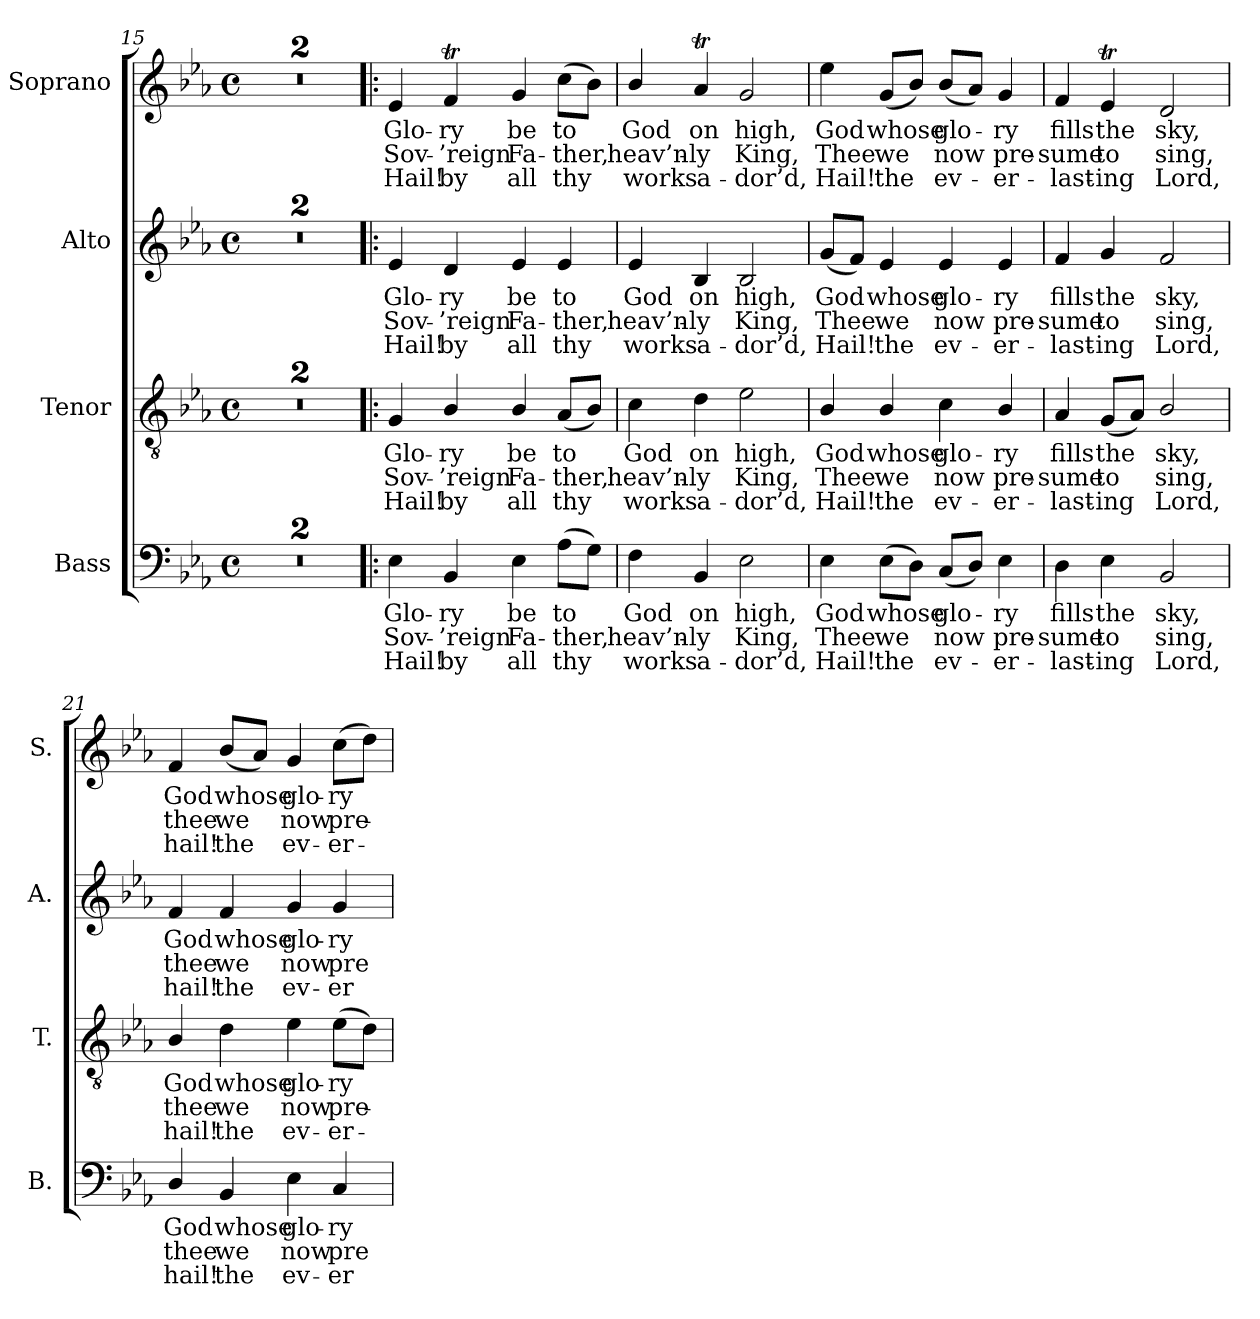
**kern	**text	**text	**text	**kern	**text	**text	**text	**kern	**text	**text	**text	**kern	**text	**text	**text
*part4	*part4	*part4	*part4	*part3	*part3	*part3	*part3	*part2	*part2	*part2	*part2	*part1	*part1	*part1	*part1
*staff4	*staff4	*staff4	*staff4	*staff3	*staff3	*staff3	*staff3	*staff2	*staff2	*staff2	*staff2	*staff1	*staff1	*staff1	*staff1
*I"Bass	*	*	*	*I"Tenor	*	*	*	*I"Alto	*	*	*	*I"Soprano	*	*	*
*I'B.	*	*	*	*I'T.	*	*	*	*I'A.	*	*	*	*I'S.	*	*	*
*clefF4	*	*	*	*clefGv2	*	*	*	*clefG2	*	*	*	*clefG2	*	*	*
*	*	*	*	*ITrd7c12	*	*	*	*	*	*	*	*	*	*	*
*k[b-e-a-]	*	*	*	*k[b-e-a-]	*	*	*	*k[b-e-a-]	*	*	*	*k[b-e-a-]	*	*	*
*E-:	*	*	*	*E-:	*	*	*	*E-:	*	*	*	*E-:	*	*	*
*M4/4	*	*	*	*M4/4	*	*	*	*M4/4	*	*	*	*M4/4	*	*	*
*met(c)	*	*	*	*met(c)	*	*	*	*met(c)	*	*	*	*met(c)	*	*	*
=15	=15	=15	=15	=15	=15	=15	=15	=15	=15	=15	=15	=15	=15	=15	=15
1r	.	.	.	1r	.	.	.	1r	.	.	.	1r	.	.	.
=16	=16	=16	=16	=16	=16	=16	=16	=16	=16	=16	=16	=16	=16	=16	=16
1r	.	.	.	1r	.	.	.	1r	.	.	.	1r	.	.	.
=17!|:	=17!|:	=17!|:	=17!|:	=17!|:	=17!|:	=17!|:	=17!|:	=17!|:	=17!|:	=17!|:	=17!|:	=17!|:	=17!|:	=17!|:	=17!|:
!	!LO:LY:b:color=#000000	!LO:LY:b:color=#000000	!LO:LY:b:color=#000000	!	!	!	!	!	!	!	!	!	!	!	!
!	!	!	!	!	!LO:LY:b:color=#000000	!LO:LY:b:color=#000000	!LO:LY:b:color=#000000	!	!	!	!	!	!	!	!
!	!	!	!	!	!	!	!	!	!LO:LY:b:color=#000000	!LO:LY:b:color=#000000	!LO:LY:b:color=#000000	!	!	!	!
!	!	!	!	!	!	!	!	!	!	!	!	!	!LO:LY:b:color=#000000	!LO:LY:b:color=#000000	!LO:LY:b:color=#000000
4E-i\	Glo-	Sov-	Hail!	4GGi/	Glo-	Sov-	Hail!	4e-i/	Glo-	Sov-	Hail!	4e-i/	Glo-	Sov-	Hail!
!	!LO:LY:b:color=#000000	!LO:LY:b:color=#000000	!LO:LY:b:color=#000000	!	!	!	!	!	!	!	!	!	!	!	!
!	!	!	!	!	!LO:LY:b:color=#000000	!LO:LY:b:color=#000000	!LO:LY:b:color=#000000	!	!	!	!	!	!	!	!
!	!	!	!	!	!	!	!	!	!LO:LY:b:color=#000000	!LO:LY:b:color=#000000	!LO:LY:b:color=#000000	!	!	!	!
!	!	!	!	!	!	!	!	!	!	!	!	!	!LO:LY:b:color=#000000	!LO:LY:b:color=#000000	!LO:LY:b:color=#000000
4BB-i/	-ry	-’reign	by	4BB-i/	-ry	-’reign	by	4di/	-ry	-’reign	by	4fTi/	-ry	-’reign	by
!	!LO:LY:b:color=#000000	!LO:LY:b:color=#000000	!LO:LY:b:color=#000000	!	!	!	!	!	!	!	!	!	!	!	!
!	!	!	!	!	!LO:LY:b:color=#000000	!LO:LY:b:color=#000000	!LO:LY:b:color=#000000	!	!	!	!	!	!	!	!
!	!	!	!	!	!	!	!	!	!LO:LY:b:color=#000000	!LO:LY:b:color=#000000	!LO:LY:b:color=#000000	!	!	!	!
!	!	!	!	!	!	!	!	!	!	!	!	!	!LO:LY:b:color=#000000	!LO:LY:b:color=#000000	!LO:LY:b:color=#000000
4E-i\	be	Fa-	all	4BB-i/	be	Fa-	all	4e-i/	be	Fa-	all	4gi/	be	Fa-	all
!	!LO:LY:b:color=#000000	!LO:LY:b:color=#000000	!LO:LY:b:color=#000000	!	!	!	!	!	!	!	!	!	!	!	!
!	!	!	!	!	!LO:LY:b:color=#000000	!LO:LY:b:color=#000000	!LO:LY:b:color=#000000	!	!	!	!	!	!	!	!
!	!	!	!	!	!	!	!	!	!LO:LY:b:color=#000000	!LO:LY:b:color=#000000	!LO:LY:b:color=#000000	!	!	!	!
!	!	!	!	!	!	!	!	!	!	!	!	!	!LO:LY:b:color=#000000	!LO:LY:b:color=#000000	!LO:LY:b:color=#000000
(8A-i\L	to	-ther,	thy	(8AA-i/L	to	-ther,	thy	4e-i/	to	-ther,	thy	(8cci\L	to	-ther,	thy
8Gi\J)	.	.	.	8BB-i/J)	.	.	.	.	.	.	.	8b-i\J)	.	.	.
=18	=18	=18	=18	=18	=18	=18	=18	=18	=18	=18	=18	=18	=18	=18	=18
!	!LO:LY:b:color=#000000	!LO:LY:b:color=#000000	!LO:LY:b:color=#000000	!	!	!	!	!	!	!	!	!	!	!	!
!	!	!	!	!	!LO:LY:b:color=#000000	!LO:LY:b:color=#000000	!LO:LY:b:color=#000000	!	!	!	!	!	!	!	!
!	!	!	!	!	!	!	!	!	!LO:LY:b:color=#000000	!LO:LY:b:color=#000000	!LO:LY:b:color=#000000	!	!	!	!
!	!	!	!	!	!	!	!	!	!	!	!	!	!LO:LY:b:color=#000000	!LO:LY:b:color=#000000	!LO:LY:b:color=#000000
4Fi\	God	heav’n-	works	4Ci\	God	heav’n-	works	4e-i/	God	heav’n-	works	4b-i/	God	heav’n-	works
!	!LO:LY:b:color=#000000	!LO:LY:b:color=#000000	!LO:LY:b:color=#000000	!	!	!	!	!	!	!	!	!	!	!	!
!	!	!	!	!	!LO:LY:b:color=#000000	!LO:LY:b:color=#000000	!LO:LY:b:color=#000000	!	!	!	!	!	!	!	!
!	!	!	!	!	!	!	!	!	!LO:LY:b:color=#000000	!LO:LY:b:color=#000000	!LO:LY:b:color=#000000	!	!	!	!
!	!	!	!	!	!	!	!	!	!	!	!	!	!LO:LY:b:color=#000000	!LO:LY:b:color=#000000	!LO:LY:b:color=#000000
4BB-i/	on	-ly	a-	4Di\	on	-ly	a-	4B-i/	on	-ly	a-	4a-Ti/	on	-ly	a-
!	!LO:LY:b:color=#000000	!LO:LY:b:color=#000000	!LO:LY:b:color=#000000	!	!	!	!	!	!	!	!	!	!	!	!
!	!	!	!	!	!LO:LY:b:color=#000000	!LO:LY:b:color=#000000	!LO:LY:b:color=#000000	!	!	!	!	!	!	!	!
!	!	!	!	!	!	!	!	!	!LO:LY:b:color=#000000	!LO:LY:b:color=#000000	!LO:LY:b:color=#000000	!	!	!	!
!	!	!	!	!	!	!	!	!	!	!	!	!	!LO:LY:b:color=#000000	!LO:LY:b:color=#000000	!LO:LY:b:color=#000000
2E-i\	high,	King,	-dor’d,	2E-i\	high,	King,	-dor’d,	2B-i/	high,	King,	-dor’d,	2gi/	high,	King,	-dor’d,
=19	=19	=19	=19	=19	=19	=19	=19	=19	=19	=19	=19	=19	=19	=19	=19
!	!LO:LY:b:color=#000000	!LO:LY:b:color=#000000	!LO:LY:b:color=#000000	!	!	!	!	!	!	!	!	!	!	!	!
!	!	!	!	!	!LO:LY:b:color=#000000	!LO:LY:b:color=#000000	!LO:LY:b:color=#000000	!	!	!	!	!	!	!	!
!	!	!	!	!	!	!	!	!	!LO:LY:b:color=#000000	!LO:LY:b:color=#000000	!LO:LY:b:color=#000000	!	!	!	!
!	!	!	!	!	!	!	!	!	!	!	!	!	!LO:LY:b:color=#000000	!LO:LY:b:color=#000000	!LO:LY:b:color=#000000
4E-i\	God	Thee	Hail!	4BB-i/	God	Thee	Hail!	(8gi/L	God	Thee	Hail!	4ee-i\	God	Thee	Hail!
.	.	.	.	.	.	.	.	8fi/J)	.	.	.	.	.	.	.
!	!LO:LY:b:color=#000000	!LO:LY:b:color=#000000	!LO:LY:b:color=#000000	!	!	!	!	!	!	!	!	!	!	!	!
!	!	!	!	!	!LO:LY:b:color=#000000	!LO:LY:b:color=#000000	!LO:LY:b:color=#000000	!	!	!	!	!	!	!	!
!	!	!	!	!	!	!	!	!	!LO:LY:b:color=#000000	!LO:LY:b:color=#000000	!LO:LY:b:color=#000000	!	!	!	!
!	!	!	!	!	!	!	!	!	!	!	!	!	!LO:LY:b:color=#000000	!LO:LY:b:color=#000000	!LO:LY:b:color=#000000
(8E-i\L	whose	we	the	4BB-i/	whose	we	the	4e-i/	whose	we	the	(8gi/L	whose	we	the
8Di\J)	.	.	.	.	.	.	.	.	.	.	.	8b-i/J)	.	.	.
!	!LO:LY:b:color=#000000	!LO:LY:b:color=#000000	!LO:LY:b:color=#000000	!	!	!	!	!	!	!	!	!	!	!	!
!	!	!	!	!	!LO:LY:b:color=#000000	!LO:LY:b:color=#000000	!LO:LY:b:color=#000000	!	!	!	!	!	!	!	!
!	!	!	!	!	!	!	!	!	!LO:LY:b:color=#000000	!LO:LY:b:color=#000000	!LO:LY:b:color=#000000	!	!	!	!
!	!	!	!	!	!	!	!	!	!	!	!	!	!LO:LY:b:color=#000000	!LO:LY:b:color=#000000	!LO:LY:b:color=#000000
(8Ci/L	glo-	now	ev-	4Ci\	glo-	now	ev-	4e-i/	glo-	now	ev-	(8b-i/L	glo-	now	ev-
8Di/J)	.	.	.	.	.	.	.	.	.	.	.	8a-i/J)	.	.	.
!	!LO:LY:b:color=#000000	!LO:LY:b:color=#000000	!LO:LY:b:color=#000000	!	!	!	!	!	!	!	!	!	!	!	!
!	!	!	!	!	!LO:LY:b:color=#000000	!LO:LY:b:color=#000000	!LO:LY:b:color=#000000	!	!	!	!	!	!	!	!
!	!	!	!	!	!	!	!	!	!LO:LY:b:color=#000000	!LO:LY:b:color=#000000	!LO:LY:b:color=#000000	!	!	!	!
!	!	!	!	!	!	!	!	!	!	!	!	!	!LO:LY:b:color=#000000	!LO:LY:b:color=#000000	!LO:LY:b:color=#000000
4E-i\	-ry	pre-	-er-	4BB-i/	-ry	pre-	-er-	4e-i/	-ry	pre-	-er-	4gi/	-ry	pre-	-er-
=20	=20	=20	=20	=20	=20	=20	=20	=20	=20	=20	=20	=20	=20	=20	=20
!	!LO:LY:b:color=#000000	!LO:LY:b:color=#000000	!LO:LY:b:color=#000000	!	!	!	!	!	!	!	!	!	!	!	!
!	!	!	!	!	!LO:LY:b:color=#000000	!LO:LY:b:color=#000000	!LO:LY:b:color=#000000	!	!	!	!	!	!	!	!
!	!	!	!	!	!	!	!	!	!LO:LY:b:color=#000000	!LO:LY:b:color=#000000	!LO:LY:b:color=#000000	!	!	!	!
!	!	!	!	!	!	!	!	!	!	!	!	!	!LO:LY:b:color=#000000	!LO:LY:b:color=#000000	!LO:LY:b:color=#000000
4Di\	fills	-sume	-last-	4AA-i/	fills	-sume	-last-	4fi/	fills	-sume	-last-	4fi/	fills	-sume	-last-
!	!LO:LY:b:color=#000000	!LO:LY:b:color=#000000	!LO:LY:b:color=#000000	!	!	!	!	!	!	!	!	!	!	!	!
!	!	!	!	!	!LO:LY:b:color=#000000	!LO:LY:b:color=#000000	!LO:LY:b:color=#000000	!	!	!	!	!	!	!	!
!	!	!	!	!	!	!	!	!	!LO:LY:b:color=#000000	!LO:LY:b:color=#000000	!LO:LY:b:color=#000000	!	!	!	!
!	!	!	!	!	!	!	!	!	!	!	!	!	!LO:LY:b:color=#000000	!LO:LY:b:color=#000000	!LO:LY:b:color=#000000
4E-i\	the	to	-ing	(8GGi/L	the	to	-ing	4gi/	the	to	-ing	4e-Ti/	the	to	-ing
.	.	.	.	8AA-i/J)	.	.	.	.	.	.	.	.	.	.	.
!	!LO:LY:b:color=#000000	!LO:LY:b:color=#000000	!LO:LY:b:color=#000000	!	!	!	!	!	!	!	!	!	!	!	!
!	!	!	!	!	!LO:LY:b:color=#000000	!LO:LY:b:color=#000000	!LO:LY:b:color=#000000	!	!	!	!	!	!	!	!
!	!	!	!	!	!	!	!	!	!LO:LY:b:color=#000000	!LO:LY:b:color=#000000	!LO:LY:b:color=#000000	!	!	!	!
!	!	!	!	!	!	!	!	!	!	!	!	!	!LO:LY:b:color=#000000	!LO:LY:b:color=#000000	!LO:LY:b:color=#000000
2BB-i/	sky,	sing,	Lord,	2BB-i/	sky,	sing,	Lord,	2fi/	sky,	sing,	Lord,	2di/	sky,	sing,	Lord,
!!LO:LB:g=z
=21	=21	=21	=21	=21	=21	=21	=21	=21	=21	=21	=21	=21	=21	=21	=21
!	!LO:LY:b:color=#000000	!LO:LY:b:color=#000000	!LO:LY:b:color=#000000	!	!	!	!	!	!	!	!	!	!	!	!
!	!	!	!	!	!LO:LY:b:color=#000000	!LO:LY:b:color=#000000	!LO:LY:b:color=#000000	!	!	!	!	!	!	!	!
!	!	!	!	!	!	!	!	!	!LO:LY:b:color=#000000	!LO:LY:b:color=#000000	!LO:LY:b:color=#000000	!	!	!	!
!	!	!	!	!	!	!	!	!	!	!	!	!	!LO:LY:b:color=#000000	!LO:LY:b:color=#000000	!LO:LY:b:color=#000000
4Di/	God	thee	hail!	4BB-i/	God	thee	hail!	4fi/	God	thee	hail!	4fi/	God	thee	hail!
!	!LO:LY:b:color=#000000	!LO:LY:b:color=#000000	!LO:LY:b:color=#000000	!	!	!	!	!	!	!	!	!	!	!	!
!	!	!	!	!	!LO:LY:b:color=#000000	!LO:LY:b:color=#000000	!LO:LY:b:color=#000000	!	!	!	!	!	!	!	!
!	!	!	!	!	!	!	!	!	!LO:LY:b:color=#000000	!LO:LY:b:color=#000000	!LO:LY:b:color=#000000	!	!	!	!
!	!	!	!	!	!	!	!	!	!	!	!	!	!LO:LY:b:color=#000000	!LO:LY:b:color=#000000	!LO:LY:b:color=#000000
4BB-i/	whose	we	the	4Di\	whose	we	the	4fi/	whose	we	the	(8b-i/L	whose	we	the
.	.	.	.	.	.	.	.	.	.	.	.	8a-i/J)	.	.	.
!	!LO:LY:b:color=#000000	!LO:LY:b:color=#000000	!LO:LY:b:color=#000000	!	!	!	!	!	!	!	!	!	!	!	!
!	!	!	!	!	!LO:LY:b:color=#000000	!LO:LY:b:color=#000000	!LO:LY:b:color=#000000	!	!	!	!	!	!	!	!
!	!	!	!	!	!	!	!	!	!LO:LY:b:color=#000000	!LO:LY:b:color=#000000	!LO:LY:b:color=#000000	!	!	!	!
!	!	!	!	!	!	!	!	!	!	!	!	!	!LO:LY:b:color=#000000	!LO:LY:b:color=#000000	!LO:LY:b:color=#000000
4E-i\	glo-	now	ev-	4E-i\	glo-	now	ev-	4gi/	glo-	now	ev-	4gi/	glo-	now	ev-
!	!LO:LY:b:color=#000000	!LO:LY:b:color=#000000	!LO:LY:b:color=#000000	!	!	!	!	!	!	!	!	!	!	!	!
!	!	!	!	!	!LO:LY:b:color=#000000	!LO:LY:b:color=#000000	!LO:LY:b:color=#000000	!	!	!	!	!	!	!	!
!	!	!	!	!	!	!	!	!	!LO:LY:b:color=#000000	!LO:LY:b:color=#000000	!LO:LY:b:color=#000000	!	!	!	!
!	!	!	!	!	!	!	!	!	!	!	!	!	!LO:LY:b:color=#000000	!LO:LY:b:color=#000000	!LO:LY:b:color=#000000
4Ci/	-ry	pre-	-er-	(8E-i\L	-ry	pre-	-er-	4gi/	-ry	pre-	-er-	(8cci\L	-ry	pre-	-er-
.	.	.	.	8Di\J)	.	.	.	.	.	.	.	8ddi\J)	.	.	.
=	=	=	=	=	=	=	=	=	=	=	=	=	=	=	=
*-	*-	*-	*-	*-	*-	*-	*-	*-	*-	*-	*-	*-	*-	*-	*-
